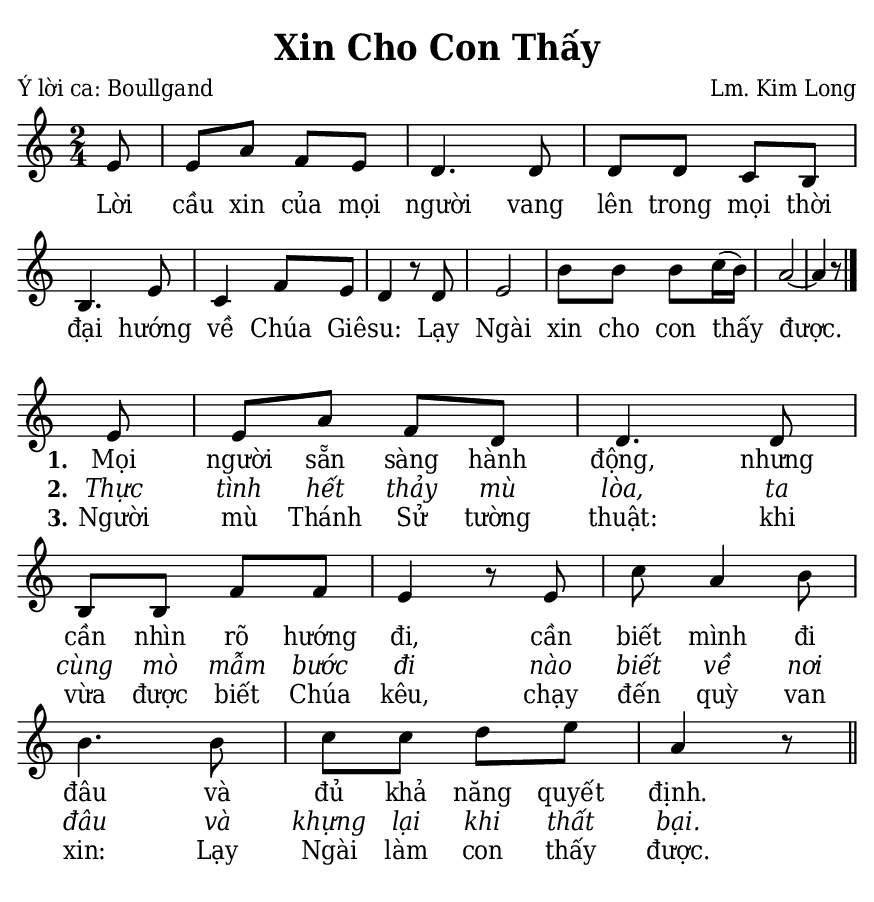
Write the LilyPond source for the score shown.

% Cài đặt chung
\version "2.24.3"
\include "english.ly"

\header {
  title = "Xin Cho Con Thấy"
  poet = "Ý lời ca: Boullgand"
  composer = "Lm. Kim Long"
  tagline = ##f
}

% Nhạc
nhacPhanMot = \relative c' {
  \key c \major
  \time 2/4
  \partial 8 e8 |
  e a f e |
  d4. d8 |
  d d c b |
  b4. e8 |
  c4 f8 e |
  d4 r8 d |
  e2 |
  b'8 b b c16 (b) |
  a2 ~ |
  a4 r8 \bar "|."
}

nhacPhanHai = \relative c' {
  \key c \major
  \time 2/4
  \partial 8 e8 |
  e a f d |
  d4. d8 |
  b b f' f |
  e4 r8 e |
  c' a4 b8 |
  b4. b8 |
  c c d e |
  a,4 r8 \bar "||"
}

% Lời
loiPhanMot = \lyricmode {
  Lời cầu xin của mọi người vang lên trong mọi thời đại hướng về Chúa Giê -- su:
  Lạy Ngài xin cho con thấy được.
}

loiPhanHai = \lyricmode {
  <<
    {
      \set stanza = "1."
      Mọi người sẵn sàng hành động, nhưng cần nhìn rõ hướng đi,
      cần biết mình đi đâu và đủ khả năng quyết định.
    }
    \new Lyrics {
	    \set associatedVoice = "beSop"
	    \set stanza = "2."
      \override Lyrics.LyricText.font-shape = #'italic
      Thực tình hết thảy mù lòa, ta cùng mò mẫm bước đi
      nào biết về nơi đâu và khựng lại khi thất bại.
    }
    \new Lyrics {
	    \set associatedVoice = "beSop"
	    \set stanza = "3."
      Người mù Thánh Sử tường thuật:
      khi vừa được biết Chúa kêu,
      chạy đến quỳ van xin:
      Lạy Ngài làm con thấy được.
    }
  >>
}

% Dàn trang
\paper {
  #(set-paper-size "a5")
  top-margin = 3\mm
  bottom-margin = 3\mm
  left-margin = 3\mm
  right-margin = 3\mm
  indent = #0
  #(define fonts
	 (make-pango-font-tree "Deja Vu Serif Condensed"
	 		       "Deja Vu Serif Condensed"
			       "Deja Vu Serif Condensed"
			       (/ 20 20)))
  print-page-number = ##f
}

\score {
  <<
    \new Staff <<
        \clef treble
        \new Voice = beSop {
          \nhacPhanMot
        }
      \new Lyrics \lyricsto beSop \loiPhanMot
    >>
  >>
  \layout {
    \override Lyrics.LyricSpace.minimum-distance = #1.5
    \override Score.BarNumber.break-visibility = ##(#f #f #f)
    \override Score.SpacingSpanner.uniform-stretching = ##t
    ragged-last = ##f
  }
}

\score {
  <<
    \new Staff <<
        \clef treble
        \new Voice = beSop {
          \nhacPhanHai
        }
      \new Lyrics \lyricsto beSop \loiPhanHai
    >>
  >>
  \layout {
    \override Staff.TimeSignature.transparent = ##t
    \override Lyrics.LyricSpace.minimum-distance = #2.5
    \override Score.BarNumber.break-visibility = ##(#f #f #f)
    \override Score.SpacingSpanner.uniform-stretching = ##t
    ragged-last = ##f
  }
}
